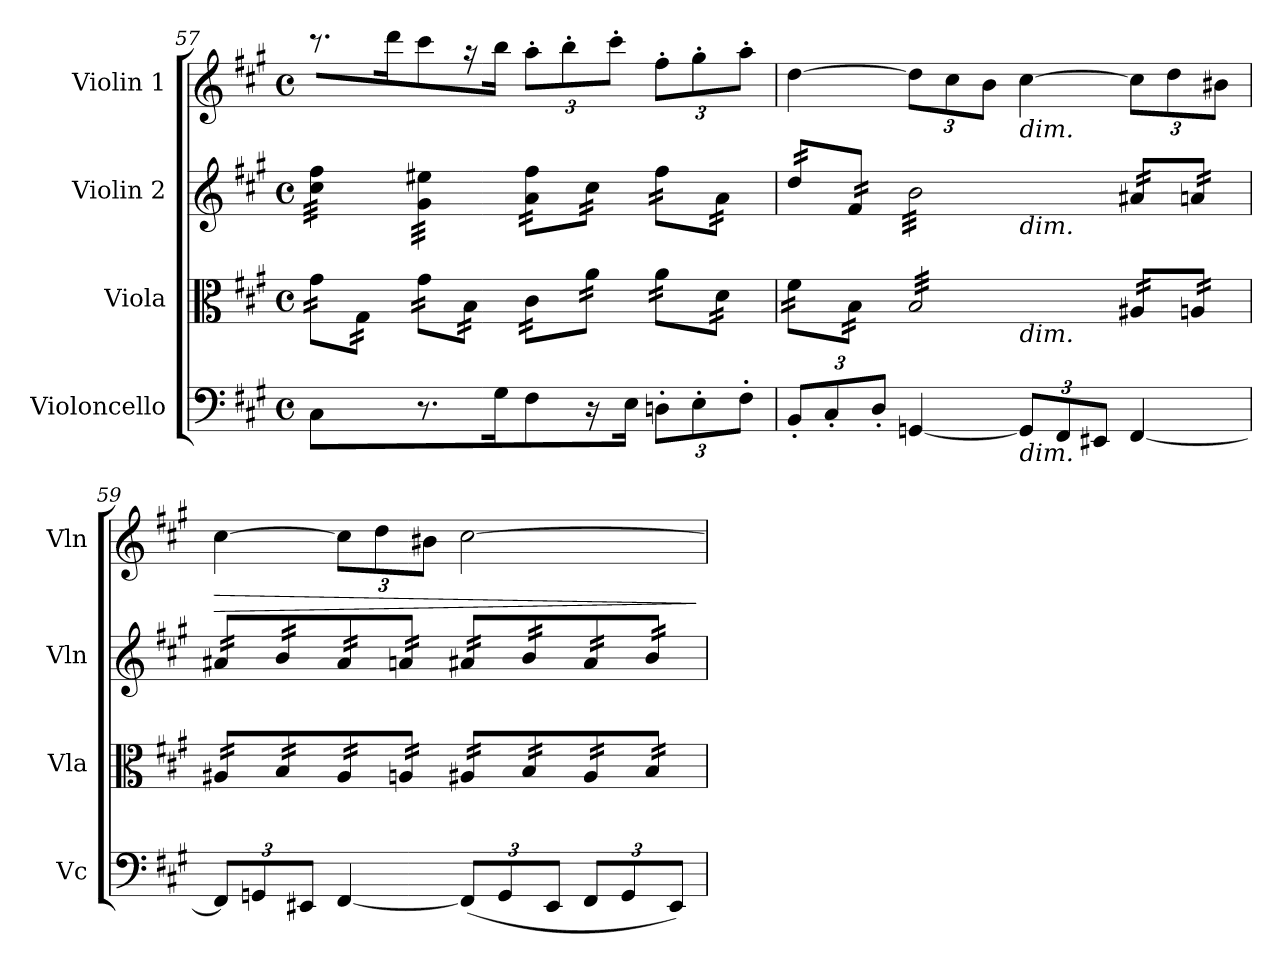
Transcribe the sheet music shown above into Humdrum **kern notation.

**kern	**kern	**kern	**kern	**dynam
*part4	*part3	*part2	*part1	*part1
*staff4	*staff3	*staff2	*staff1	*staff1
*I"Violoncello	*I"Viola	*I"Violin 2	*I"Violin 1	*
*I'Vc	*I'Vla	*I'Vln	*I'Vln	*
*clefF4	*clefC3	*clefG2	*clefG2	*
*k[f#c#g#]	*k[f#c#g#]	*k[f#c#g#]	*k[f#c#g#]	*
*M4/4	*M4/4	*M4/4	*M4/4	*
*met(c)	*met(c)	*met(c)	*met(c)	*
=57	=57	=57	=57	=57
*	*tremolo	*	*	*
*	*	*tremolo	*	*
4C#/	32g#\LLL	32cc#\ 32ff#\LLL	8.r	.
.	32g#\	32cc#\ 32ff#\	.	.
.	32g#\	32cc#\ 32ff#\	.	.
.	32g#\	32cc#\ 32ff#\	.	.
.	32G#\	32cc#\ 32ff#\	.	.
.	32G#\	32cc#\ 32ff#\	.	.
.	32G#\	32cc#\ 32ff#\	16ddd\	.
.	32G#\JJJ	32cc#\ 32ff#\JJJ	.	.
8.r	32g#\LLL	32g#\ 32ee#X\LLL	8ccc#\L	.
.	32g#\	32g#\ 32ee#X\	.	.
.	32g#\	32g#\ 32ee#X\	.	.
.	32g#\	32g#\ 32ee#X\	.	.
.	32B\	32g#\ 32ee#X\	16r	.
.	32B\	32g#\ 32ee#X\	.	.
16G#\	32B\	32g#\ 32ee#X\	16bb\JJ	.
.	32B\JJJ	32g#\ 32ee#X\JJJ	.	.
*	*	*	*Xbrackettup	*
8F#\L	32c#\LLL	32a\ 32ff#\LLL	12aa'\L	.
.	32c#\	32a\ 32ff#\	.	.
.	32c#\	32a\ 32ff#\	.	.
.	.	.	12bb'\	.
.	32c#\	32a\ 32ff#\	.	.
16r	32a\	32cc#\	.	.
.	32a\	32cc#\	.	.
.	.	.	12ccc#'\J	.
16E\JJ	32a\	32cc#\	.	.
.	32a\JJJ	32cc#\JJJ	.	.
*Xbrackettup	*	*	*	*
12Dn'\L	32a\LLL	32ff#\LLL	12ff#'\L	.
.	32a\	32ff#\	.	.
.	32a\	32ff#\	.	.
12E'\	.	.	12gg#'\	.
.	32a\	32ff#\	.	.
.	32d\	32a\	.	.
.	32d\	32a\	.	.
12F#'\J	.	.	12aa'\J	.
.	32d\	32a\	.	.
.	32d\JJJ	32a\JJJ	.	.
!!LO:LB:g=z
=58	=58	=58	=58	=58
*	*^	*^	*	*
12BB'/L	32f#\LLL	2ryy	32dd/LLL	2ryy	[4dd\	.
.	32f#\	.	32dd/	.	.	.
.	32f#\	.	32dd/	.	.	.
12C#'/	.	.	.	.	.	.
.	32f#\	.	32dd/	.	.	.
.	32B\	.	32f#/	.	.	.
.	32B\	.	32f#/	.	.	.
12D'/J	.	.	.	.	.	.
.	32B\	.	32f#/	.	.	.
.	32B\JJJ	.	32f#/JJJ	.	.	.
[4GGn/	32B/LLL	.	32b\LLL	.	12dd\L]	.
.	32B/	.	32b\	.	.	.
.	32B/	.	32b\	.	.	.
.	.	.	.	.	12cc#\	.
.	32B/	.	32b\	.	.	.
.	32B/	.	32b\	.	.	.
.	32B/	.	32b\	.	.	.
.	.	.	.	.	12b\J	.
.	32B/	.	32b\	.	.	.
.	32B/	.	32b\	.	.	.
!	!	!	!	!	!LO:TX:b:i:t=dim.	!
!	!	!	!	!LO:TX:b:i:t=dim.	!	!
!	!	!LO:TX:b:i:t=dim.	!	!	!	!
!LO:TX:b:i:t=dim.	!	!	!	!	!	!
12GG/L]	32B/	4ryy	32b\	4ryy	[4cc#\	.
.	32B/	.	32b\	.	.	.
.	32B/	.	32b\	.	.	.
12FF#/	.	.	.	.	.	.
.	32B/	.	32b\	.	.	.
.	32B/	.	32b\	.	.	.
.	32B/	.	32b\	.	.	.
12EE#X/J	.	.	.	.	.	.
.	32B/	.	32b\	.	.	.
.	32B/JJJ	.	32b\JJJ	.	.	.
[4FF#/	32A#X/LLL	4ryy	32a#X/LLL	4ryy	12cc#\L]	.
.	32A#X/	.	32a#X/	.	.	.
.	32A#X/	.	32a#X/	.	.	.
.	.	.	.	.	12dd\	.
.	32A#X/	.	32a#X/	.	.	.
.	32An/	.	32an/	.	.	.
.	32An/	.	32an/	.	.	.
.	.	.	.	.	12b#X\J	.
.	32An/	.	32an/	.	.	.
.	32An/JJJ	.	32an/JJJ	.	.	.
*	*v	*v	*	*	*	*
*	*	*v	*v	*	*
=59	=59	=59	=59	=59
!	!	!	!	!LO:HP:b
12FF#/L]	32A#X/LLL	32a#X/LLL	[4cc#\	>
.	32A#X/	32a#X/	.	.
.	32A#X/	32a#X/	.	.
12GGn/	.	.	.	.
.	32A#X/	32a#X/	.	.
.	32B/	32b/	.	.
.	32B/	32b/	.	.
12EE#X/J	.	.	.	.
.	32B/	32b/	.	.
.	32B/	32b/	.	.
[4FF#/	32A#/	32a#/	12cc#\L]	.
.	32A#/	32a#/	.	.
.	32A#/	32a#/	.	.
.	.	.	12dd\	.
.	32A#/	32a#/	.	.
.	32An/	32an/	.	.
.	32An/	32an/	.	.
.	.	.	12b#X\J	.
.	32An/	32an/	.	.
.	32An/JJJ	32an/JJJ	.	.
(12FF#/L]	32A#X/LLL	32a#X/LLL	[2cc#\	.
.	32A#X/	32a#X/	.	.
.	32A#X/	32a#X/	.	.
12GG/	.	.	.	.
.	32A#X/	32a#X/	.	.
.	32B/	32b/	.	.
.	32B/	32b/	.	.
12EE#/J	.	.	.	.
.	32B/	32b/	.	.
.	32B/	32b/	.	.
12FF#/L	32A#/	32a#/	.	.
.	32A#/	32a#/	.	.
.	32A#/	32a#/	.	.
12GG/	.	.	.	.
.	32A#/	32a#/	.	.
.	32B/	32b/	.	.
.	32B/	32b/	.	.
12EE#/J)	.	.	.	.
.	32B/	32b/	.	.
.	32B/JJJ	32b/JJJ	.	.
*	*	*Xtremolo	*	*
*	*Xtremolo	*	*	*
.	.	.	.	]
=	=	=	=	=
*-	*-	*-	*-	*-
